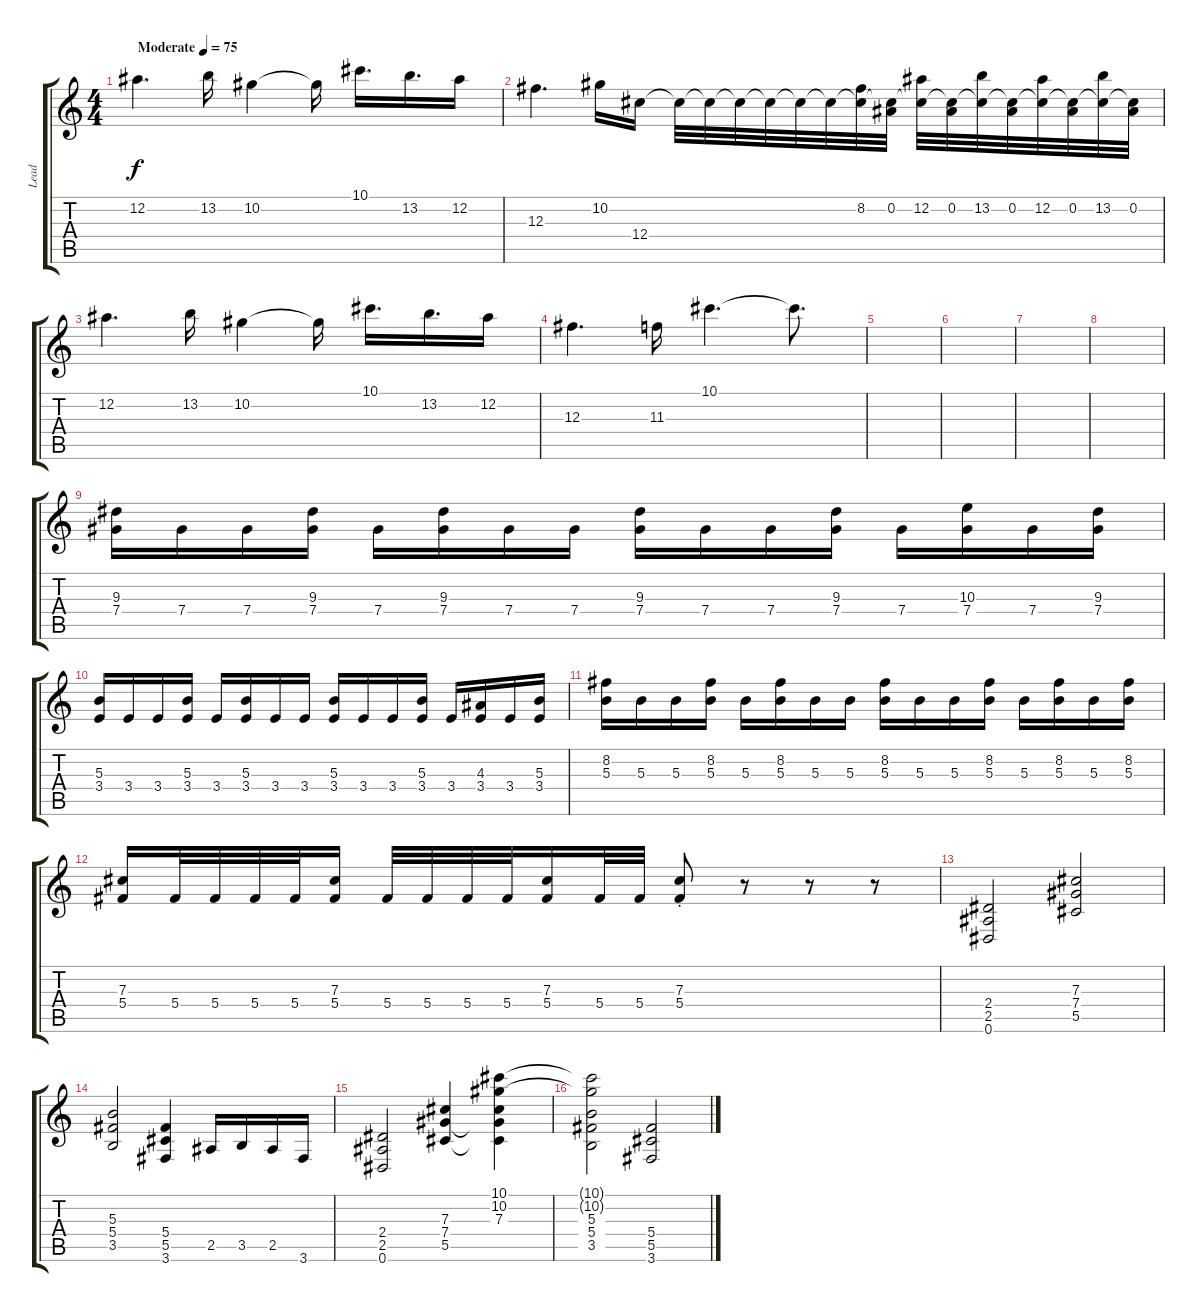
\track ("Lead" "Lead") {instrument distortionguitar}
\staff {score tabs}
\tuning (Eb4 Bb3 Gb3 Db3 Ab2 Eb2) {hide}
\ts (4 4)
\tempo (75 "Moderate")
\clef g2
\ks c
12.2.4{d dy f instrument distortionguitar} 13.2.16 10.2.4 10.2{t}.16 10.1.16{d} 13.2.16{d} 12.2.16 |
12.3.4{d} 10.2.16 12.4.16 12.4{t}.32 12.4{t}.32 12.4{t}.32 12.4{t}.32 12.4{t}.32 12.4{t}.32 (8.2 12.4{t}).32 (0.2 12.4{t}).32 (12.2 12.4{t}).32 (0.2 12.4{t}).32 (13.2 12.4{t}).32 (0.2 12.4{t}).32 (12.2 12.4{t}).32 (0.2 12.4{t}).32 (13.2 12.4{t}).32 (0.2 12.4{t}).32 |
12.2.4{d} 13.2.16 10.2.4 10.2{t}.16 10.1.16{d} 13.2.16{d} 12.2.16 |
12.3.4{d} 11.3.16 10.1.4{d} 10.1{t}.8{d} |
|
|
|
|
(9.3 7.4).16 7.4.16 7.4.16 (9.3 7.4).16 7.4.16 (9.3 7.4).16 7.4.16 7.4.16 (9.3 7.4).16 7.4.16 7.4.16 (9.3 7.4).16 7.4.16 (10.3 7.4).16 7.4.16 (9.3 7.4).16 |
(5.3 3.4).16 3.4.16 3.4.16 (5.3 3.4).16 3.4.16 (5.3 3.4).16 3.4.16 3.4.16 (5.3 3.4).16 3.4.16 3.4.16 (5.3 3.4).16 3.4.16 (4.3 3.4).16 3.4.16 (5.3 3.4).16 |
(8.2 5.3).16 5.3.16 5.3.16 (8.2 5.3).16 5.3.16 (8.2 5.3).16 5.3.16 5.3.16 (8.2 5.3).16 5.3.16 5.3.16 (8.2 5.3).16 5.3.16 (8.2 5.3).16 5.3.16 (8.2 5.3).16 |
(7.3 5.4).16 5.4.32 5.4.32 5.4.32 5.4.32 (7.3 5.4).16 5.4.32 5.4.32 5.4.32 5.4.32 (7.3 5.4).16 5.4.32 5.4.32 (7.3{st} 5.4).8 r.8 r.8 r.8 |
(2.4 2.5 0.6).2 (7.3 7.4 5.5).2 |
(5.3 5.4 3.5).2 (5.4 5.5 3.6).4 2.5.16 3.5.16 2.5.16 3.6.16 |
(2.4 2.5 0.6).2 (7.3 7.4 5.5).4 (10.1 10.2 7.3 7.4{t} 5.5{t}).4 |
(10.1{t} 10.2{t} 5.3 5.4 3.5).2 (5.4 5.5 3.6).2
